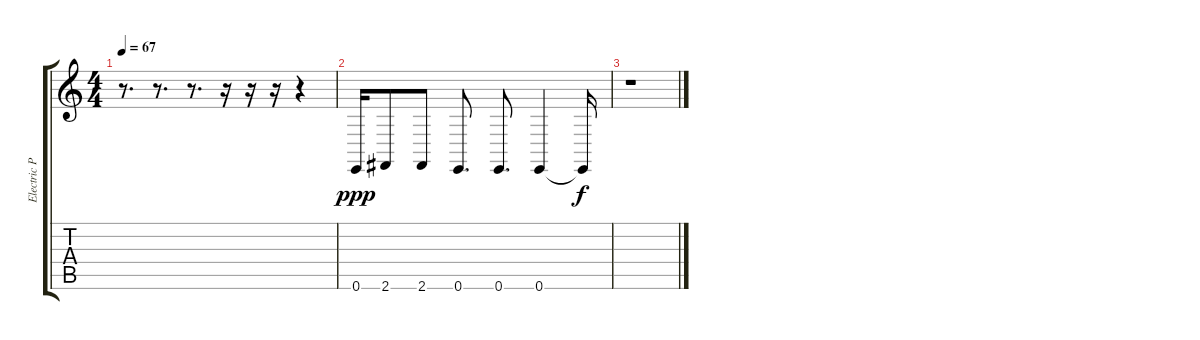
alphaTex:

\track ("Electric Piano Lower" "Electric P") {instrument ocarina}
\staff {score tabs}
\tuning (E4 B3 G3 D3 A2 E2) {hide}
\ts (4 4)
\tempo 67
\clef g2
\ks c
r.8{d dy f} r.8{d} r.8{d} r.16 r.16 r.16 r.4 |
0.6.16{dy ppp} 2.6.8 2.6.8 0.6.8{d} 0.6.8{d} 0.6.4 0.6{t}.16{dy f} |
r.1
